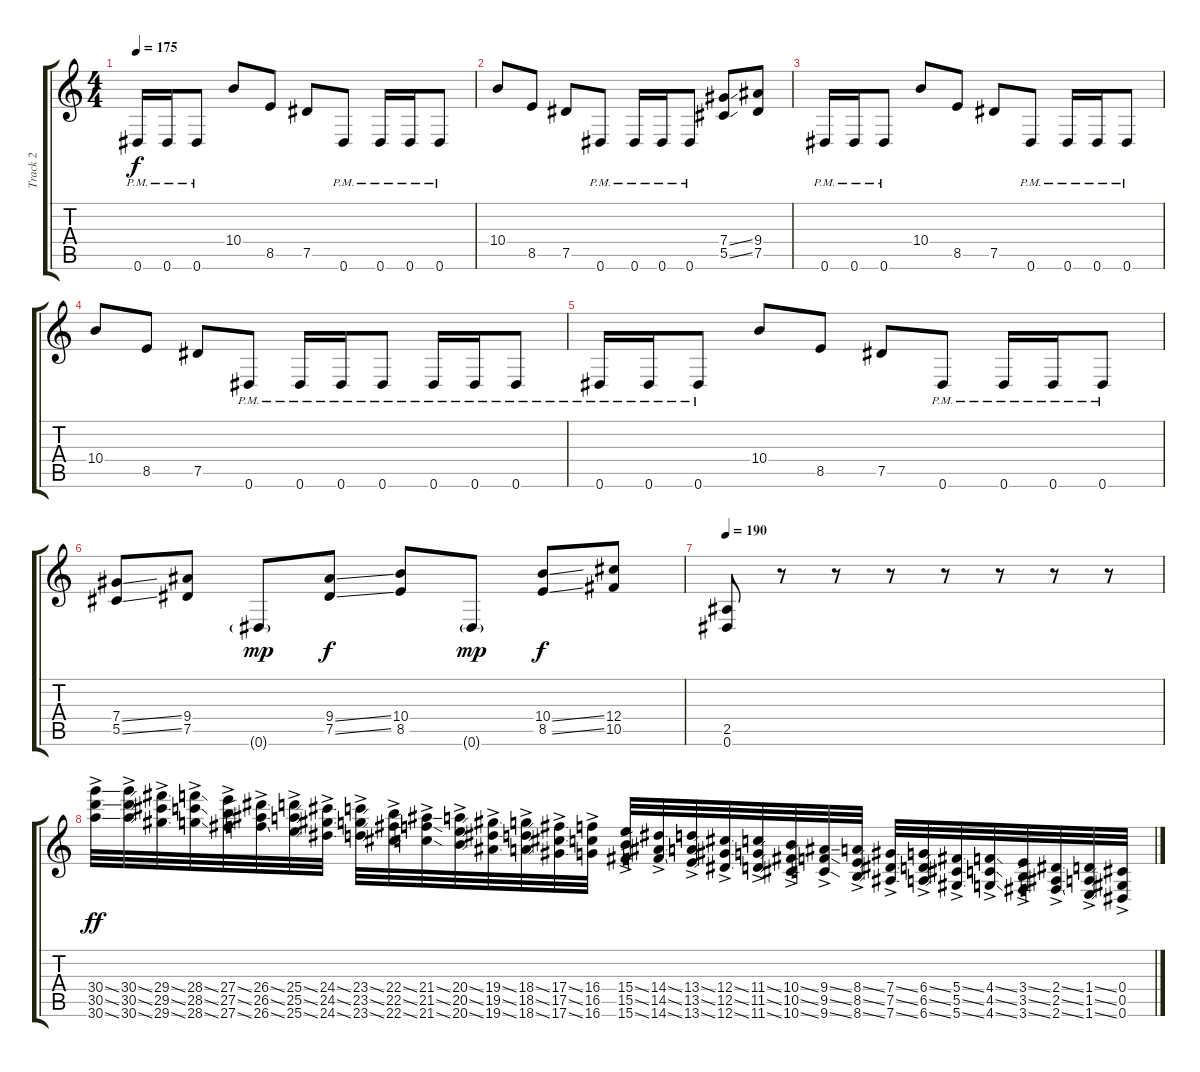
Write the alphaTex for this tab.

\track ("Track 2" "Track 2") {instrument distortionguitar}
\staff {score tabs}
\tuning (Eb4 Bb3 Gb3 Db3 Ab2 Eb2) {hide}
\ts (4 4)
\tempo 175
\clef g2
\ks c
0.6{pm}.16{dy f} 0.6{pm}.16 0.6{pm}.8 10.4.8 8.5.8 7.5.8 0.6{pm}.8 0.6{pm}.16 0.6{pm}.16 0.6{pm}.8 |
10.4.8 8.5.8 7.5.8 0.6{pm}.8 0.6{pm}.16 0.6{pm}.16 0.6{pm}.8 (7.4{ss} 5.5{ss}).8 (9.4 7.5).8 |
0.6{pm}.16 0.6{pm}.16 0.6{pm}.8 10.4.8 8.5.8 7.5.8 0.6{pm}.8 0.6{pm}.16 0.6{pm}.16 0.6{pm}.8 |
10.4.8 8.5.8 7.5.8 0.6{pm}.8 0.6{pm}.16 0.6{pm}.16 0.6{pm}.8 0.6{pm}.16 0.6{pm}.16 0.6{pm}.8 |
0.6{pm}.16 0.6{pm}.16 0.6{pm}.8 10.4.8 8.5.8 7.5.8 0.6{pm}.8 0.6{pm}.16 0.6{pm}.16 0.6{pm}.8 |
(7.4{ss} 5.5{ss}).8 (9.4 7.5).8 0.6{g}.8{dy mp} (9.4{ss} 7.5{ss}).8{dy f} (10.4 8.5).8 0.6{g}.8{dy mp} (10.4{ss} 8.5{ss}).8{dy f} (12.4 10.5).8 |
\tempo 190
(2.5 0.6).8 r.8 r.8 r.8 r.8 r.8 r.8 r.8 |
(30.4{ss ac} 30.5{ss ac} 30.6{ss ac}).32{dy ff} (30.4{ss ac} 30.5{ss ac} 30.6{ss ac}).32 (29.4{ss ac} 29.5{ss ac} 29.6{ss ac}).32 (28.4{ss ac} 28.5{ss ac} 28.6{ss ac}).32 (27.4{ss ac} 27.5{ss ac} 27.6{ss ac}).32 (26.4{ss ac} 26.5{ss ac} 26.6{ss ac}).32 (25.4{ss ac} 25.5{ss ac} 25.6{ss ac}).32 (24.4{ss ac} 24.5{ss ac} 24.6{ss ac}).32 (23.4{ss ac} 23.5{ss ac} 23.6{ss ac}).32 (22.4{ss ac} 22.5{ss ac} 22.6{ss ac}).32 (21.4{ss ac} 21.5{ss ac} 21.6{ss ac}).32 (20.4{ss ac} 20.5{ss ac} 20.6{ss ac}).32 (19.4{ss ac} 19.5{ss ac} 19.6{ss ac}).32 (18.4{ss ac} 18.5{ss ac} 18.6{ss ac}).32 (17.4{ss ac} 17.5{ss ac} 17.6{ss ac}).32 (16.4{ac} 16.5{ac} 16.6{ac}).32 (15.4{ss ac} 15.5{ss ac} 15.6{ss ac}).32 (14.4{ss ac} 14.5{ss ac} 14.6{ss ac}).32 (13.4{ss ac} 13.5{ss ac} 13.6{ss ac}).32 (12.4{ss ac} 12.5{ss ac} 12.6{ss ac}).32 (11.4{ss ac} 11.5{ss ac} 11.6{ss ac}).32 (10.4{ss ac} 10.5{ss ac} 10.6{ss ac}).32 (9.4{ss ac} 9.5{ss ac} 9.6{ss ac}).32 (8.4{ss ac} 8.5{ss ac} 8.6{ss ac}).32 (7.4{ss ac} 7.5{ss ac} 7.6{ss ac}).32 (6.4{ss ac} 6.5{ss ac} 6.6{ss ac}).32 (5.4{ss ac} 5.5{ss ac} 5.6{ss ac}).32 (4.4{ss ac} 4.5{ss ac} 4.6{ss ac}).32 (3.4{ss ac} 3.5{ss ac} 3.6{ss ac}).32 (2.4{ss ac} 2.5{ss ac} 2.6{ss ac}).32 (1.4{ss ac} 1.5{ss ac} 1.6{ss ac}).32 (0.4{ac} 0.5{ac} 0.6{ac}).32
